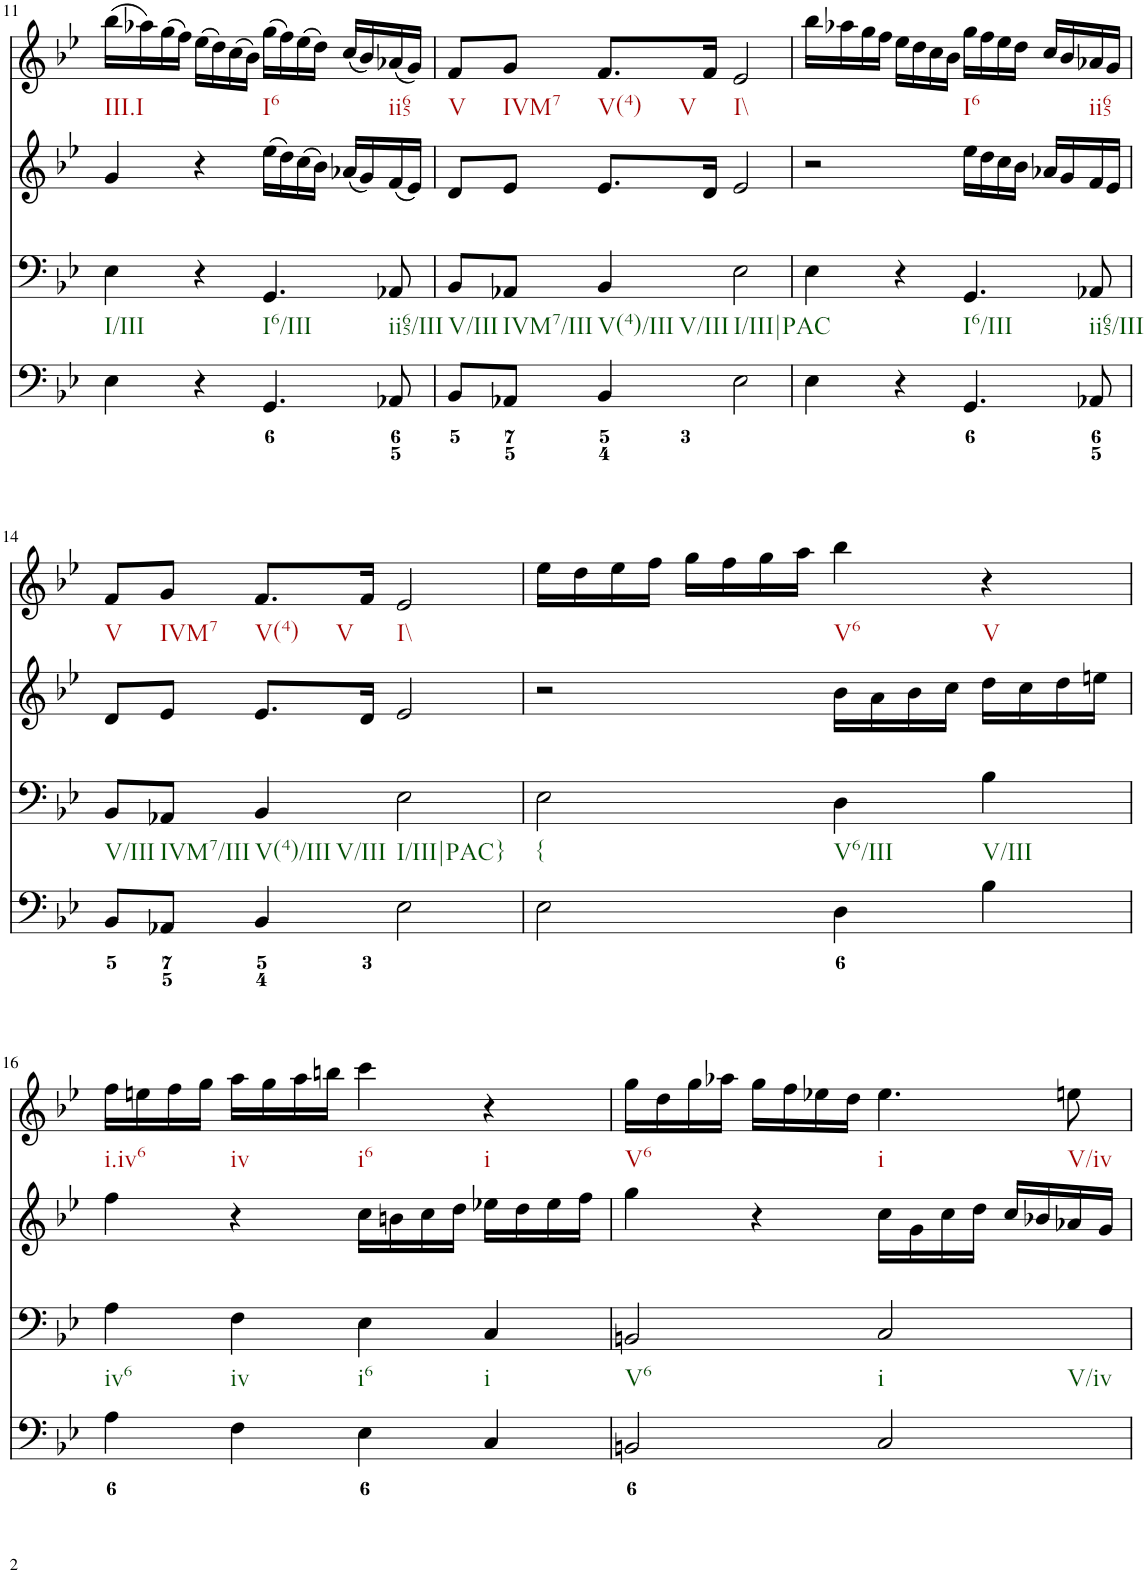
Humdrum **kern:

**kern	**kern	**kern	**kern
*part4	*part3	*part2	*part1
*staff4	*staff3	*staff2	*staff1
*I"violn	*I"violn	*I"cello	*I"organ
!!LO:PB:g=z
*clefF4	*clefF4	*clefG2	*clefG2
*k[b-e-]	*k[b-e-]	*k[b-e-]	*k[b-e-]
*g:	*g:	*g:	*g:
*M4/4	*M4/4	*M4/4	*M4/4
*met(c)	*met(c)	*met(c)	*met(c)
=11	=11	=11	=11
!	!	!	!LO:TX:b:t=III.I
!	!LO:TX:b:t=I/III	!	!
4E-\	4E-\	4g/	(16bb-\LL
.	.	.	16aa-X\)
.	.	.	(16gg\
.	.	.	16ff\JJ)
4r	4r	4r	(16ee-\LL
.	.	.	16dd\)
.	.	.	(16cc\
.	.	.	16b-\JJ)
!	!	!	!LO:TX:b:t=I6
!	!LO:TX:b:t=I6/III	!	!
4.GG/	4.GG/	(16ee-\LL	(16gg\LL
.	.	16dd\)	16ff\)
.	.	(16cc\	(16ee-\
.	.	16b-\JJ)	16dd\JJ)
.	.	(16a-X/LL	(16cc/LL
.	.	16g/)	16b-/)
!	!	!	!LO:TX:b:t=ii65
!	!LO:TX:b:t=ii65/III	!	!
8AA-X/	8AA-X/	(16f/	(16a-X/
.	.	16e-/JJ)	16g/JJ)
=12	=12	=12	=12
!	!	!	!LO:TX:b:t=V
!	!LO:TX:b:t=V/III	!	!
8BB-/L	8BB-/L	8d/L	8f/L
!	!	!	!LO:TX:b:t=IVM7
!	!LO:TX:b:t=IVM7/III	!	!
8AA-X/J	8AA-X/J	8e-/J	8g/J
!	!	!	!LO:TX:b:t=V(4)
!	!	!	!LO:TX:b:t=V
!	!LO:TX:b:t=V(4)/III	!	!
!	!LO:TX:b:t=V/III	!	!
4BB-/	4BB-/	8.e-/L	8.f/L
.	.	16d/Jk	16f/Jk
!	!	!	!LO:TX:b:t=I\\
!	!LO:TX:b:t=I/III|PAC	!	!
2E-\	2E-\	2e-/	2e-/
=13	=13	=13	=13
4E-\	4E-\	2r	16bb-\LL
.	.	.	16aa-X\
.	.	.	16gg\
.	.	.	16ff\JJ
4r	4r	.	16ee-\LL
.	.	.	16dd\
.	.	.	16cc\
.	.	.	16b-\JJ
!	!	!	!LO:TX:b:t=I6
!	!LO:TX:b:t=I6/III	!	!
4.GG/	4.GG/	16ee-\LL	16gg\LL
.	.	16dd\	16ff\
.	.	16cc\	16ee-\
.	.	16b-\JJ	16dd\JJ
.	.	16a-X/LL	16cc/LL
.	.	16g/	16b-/
!	!	!	!LO:TX:b:t=ii65
!	!LO:TX:b:t=ii65/III	!	!
8AA-X/	8AA-X/	16f/	16a-X/
.	.	16e-/JJ	16g/JJ
!!LO:LB:g=z
=14	=14	=14	=14
!	!	!	!LO:TX:b:t=V
!	!LO:TX:b:t=V/III	!	!
8BB-/L	8BB-/L	8d/L	8f/L
!	!	!	!LO:TX:b:t=IVM7
!	!LO:TX:b:t=IVM7/III	!	!
8AA-X/J	8AA-X/J	8e-/J	8g/J
!	!	!	!LO:TX:b:t=V(4)
!	!	!	!LO:TX:b:t=V
!	!LO:TX:b:t=V(4)/III	!	!
!	!LO:TX:b:t=V/III	!	!
4BB-/	4BB-/	8.e-/L	8.f/L
.	.	16d/Jk	16f/Jk
!	!	!	!LO:TX:b:t=I\\
!	!LO:TX:b:t=I/III|PAC}	!	!
2E-\	2E-\	2e-/	2e-/
=15	=15	=15	=15
!	!LO:TX:b:t={	!	!
2E-\	2E-\	2r	16ee-\LL
.	.	.	16dd\
.	.	.	16ee-\
.	.	.	16ff\JJ
.	.	.	16gg\LL
.	.	.	16ff\
.	.	.	16gg\
.	.	.	16aa\JJ
!	!	!	!LO:TX:b:t=V6
!	!LO:TX:b:t=V6/III	!	!
4D\	4D\	16b-\LL	4bb-\
.	.	16a\	.
.	.	16b-\	.
.	.	16cc\JJ	.
!	!	!	!LO:TX:b:t=V
!	!LO:TX:b:t=V/III	!	!
4B-\	4B-\	16dd\LL	4r
.	.	16cc\	.
.	.	16dd\	.
.	.	16een\JJ	.
!!LO:LB:g=z
=16	=16	=16	=16
!	!	!	!LO:TX:b:t=i.iv6
!	!LO:TX:b:t=iv6	!	!
4A\	4A\	4ff\	16ff\LL
.	.	.	16een\
.	.	.	16ff\
.	.	.	16gg\JJ
!	!	!	!LO:TX:b:t=iv
!	!LO:TX:b:t=iv	!	!
4F\	4F\	4r	16aa\LL
.	.	.	16gg\
.	.	.	16aa\
.	.	.	16bbn\JJ
!	!	!	!LO:TX:b:t=i6
!	!LO:TX:b:t=i6	!	!
4E-\	4E-\	16cc\LL	4ccc\
.	.	16bn\	.
.	.	16cc\	.
.	.	16dd\JJ	.
!	!	!	!LO:TX:b:t=i
!	!LO:TX:b:t=i	!	!
4C/	4C/	16ee-X\LL	4r
.	.	16dd\	.
.	.	16ee-\	.
.	.	16ff\JJ	.
=17	=17	=17	=17
!	!	!	!LO:TX:b:t=V6
!	!LO:TX:b:t=V6	!	!
2BBn/	2BBn/	4gg\	16gg\LL
.	.	.	16dd\
.	.	.	16gg\
.	.	.	16aa-X\JJ
.	.	4r	16gg\LL
.	.	.	16ff\
.	.	.	16ee-X\
.	.	.	16dd\JJ
!	!	!	!LO:TX:b:t=i
!	!LO:TX:b:t=i	!	!
!	!LO:TX:b:t=V/iv	!	!
2C/	2C/	16cc\LL	4.ee-\
.	.	16g\	.
.	.	16cc\	.
.	.	16dd\JJ	.
.	.	16cc/LL	.
.	.	16b-X/	.
!	!	!	!LO:TX:b:t=V/iv
.	.	16a-X/	8een\
.	.	16g/JJ	.
=	=	=	=
*-	*-	*-	*-
